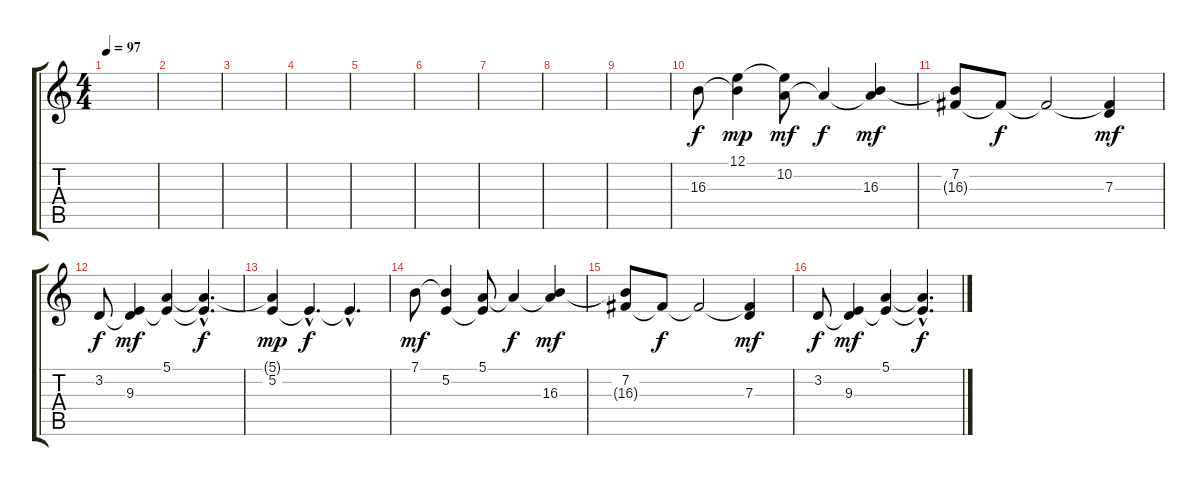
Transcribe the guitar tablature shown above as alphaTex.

\track "" {instrument synthbrass2}
\staff {score tabs}
\tuning (E4 B3 G3 D3 A2 E2) {hide}
\ts (4 4)
\tempo 97
\clef g2
\ks c
|
\section ("" "")
|
|
|
|
\section ("" "")
|
|
|
|
\section ("" "")
16.3.8 (12.1 16.3{t}).4{dy mp} (12.1{t} 10.2).8{dy mf} 10.2{t}.4{dy f} (10.2{t} 16.3).4{dy mf} |
(7.2 16.3{t}).8 7.2{t}.8{dy f} 7.2{t}.2 (7.2{t} 7.3).4{dy mf} |
3.2.8{dy f} (3.2{t} 9.3).4{dy mf} (5.1 9.3{t}).4 (5.1{hac t} 9.3{hac t}).4{d dy f} |
(5.1{t} 5.2).4{dy mp} 5.2{hac t}.4{d dy f} 5.2{hac t}.4{d} |
\section ("" "")
7.1.8{dy mf} (7.1{t} 5.2).4 (5.1 5.2{t}).8 5.1{t}.4{dy f} (5.1{t} 16.3).4{dy mf} |
(7.2 16.3{t}).8 7.2{t}.8{dy f} 7.2{t}.2 (7.2{t} 7.3).4{dy mf} |
3.2.8{dy f} (3.2{t} 9.3).4{dy mf} (5.1 9.3{t}).4 (5.1{hac t} 9.3{hac t}).4{d dy f volume 6}
